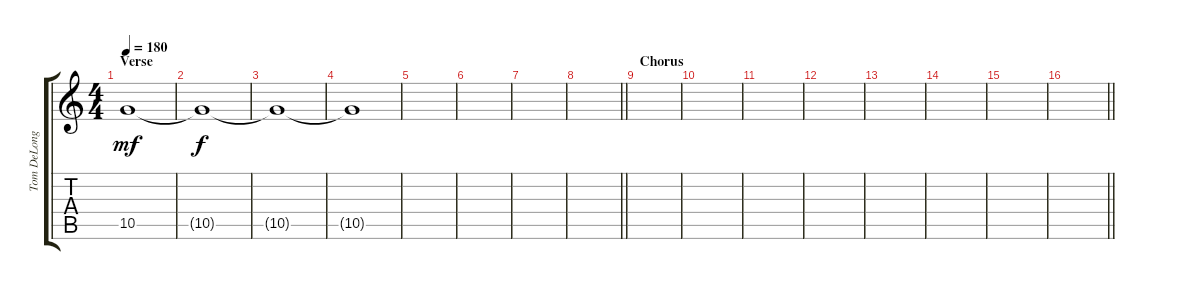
\track ("Tom DeLonge 3" "Tom DeLong") {instrument distortionguitar}
\staff {score tabs}
\tuning (E4 B3 G3 D3 A2 E2) {hide}
\ts (4 4)
\section ("" "Verse")
\tempo 180
\clef g2
\ks c
10.5.1{dy mf} |
10.5{t}.1{dy f} |
10.5{t}.1 |
10.5{t}.1 |
|
|
|
\barLineRight lightlight
|
\section ("" "Chorus")
|
|
|
|
|
|
|
\barLineRight lightlight
